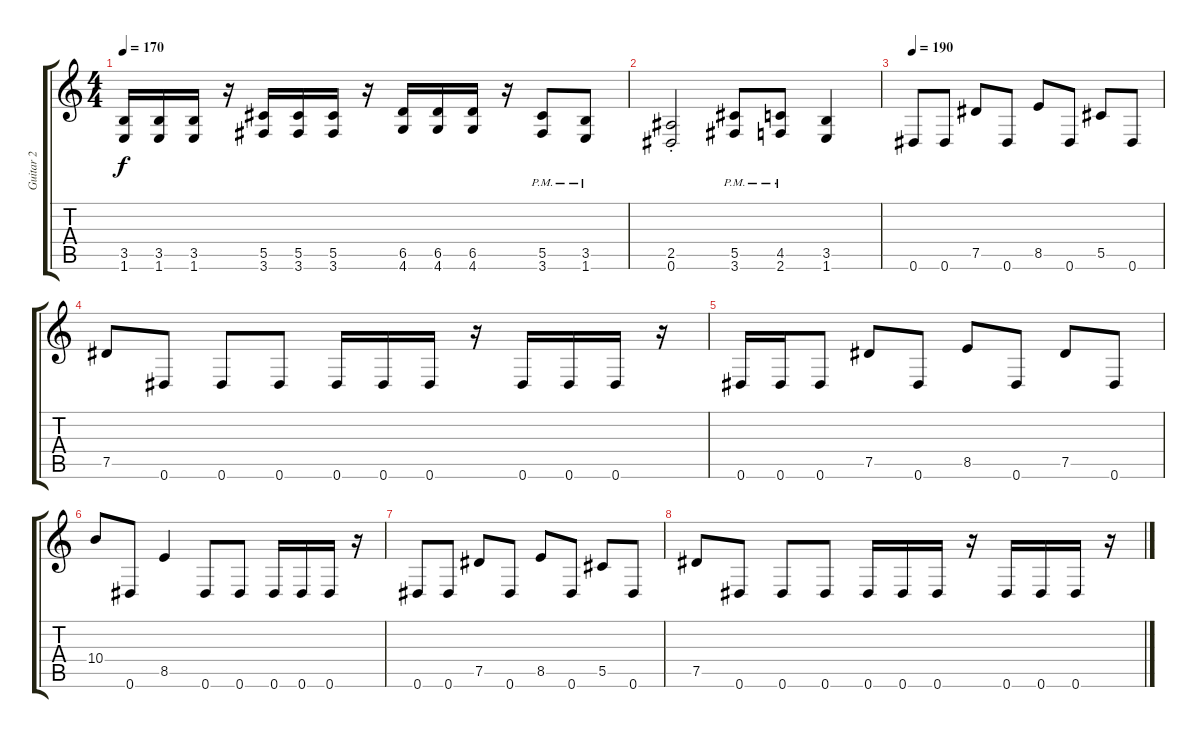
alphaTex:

\track ("Guitar 2" "Guitar 2") {instrument distortionguitar}
\staff {score tabs}
\tuning (Eb4 Bb3 Gb3 Db3 Ab2 Eb2) {hide}
\ts (4 4)
\tempo 170
\clef g2
\ks c
(3.5 1.6).16{dy f} (3.5 1.6).16 (3.5 1.6).16 r.16 (5.5 3.6).16 (5.5 3.6).16 (5.5 3.6).16 r.16 (6.5 4.6).16 (6.5 4.6).16 (6.5 4.6).16 r.16 (5.5{pm} 3.6{pm}).8 (3.5{pm} 1.6{pm}).8 |
(2.5{st} 0.6{st}).2 (5.5{pm} 3.6{pm}).8 (4.5{pm} 2.6{pm}).8 (3.5 1.6).4 |
\tempo 190
0.6.8 0.6.8 7.5.8 0.6.8 8.5.8 0.6.8 5.5.8 0.6.8 |
7.5.8 0.6.8 0.6.8 0.6.8 0.6.16 0.6.16 0.6.16 r.16 0.6.16 0.6.16 0.6.16 r.16 |
0.6.16 0.6.16 0.6.8 7.5.8 0.6.8 8.5.8 0.6.8 7.5.8 0.6.8 |
10.4.8 0.6.8 8.5.4 0.6.8 0.6.8 0.6.16 0.6.16 0.6.16 r.16 |
0.6.8 0.6.8 7.5.8 0.6.8 8.5.8 0.6.8 5.5.8 0.6.8 |
7.5.8 0.6.8 0.6.8 0.6.8 0.6.16 0.6.16 0.6.16 r.16 0.6.16 0.6.16 0.6.16 r.16
